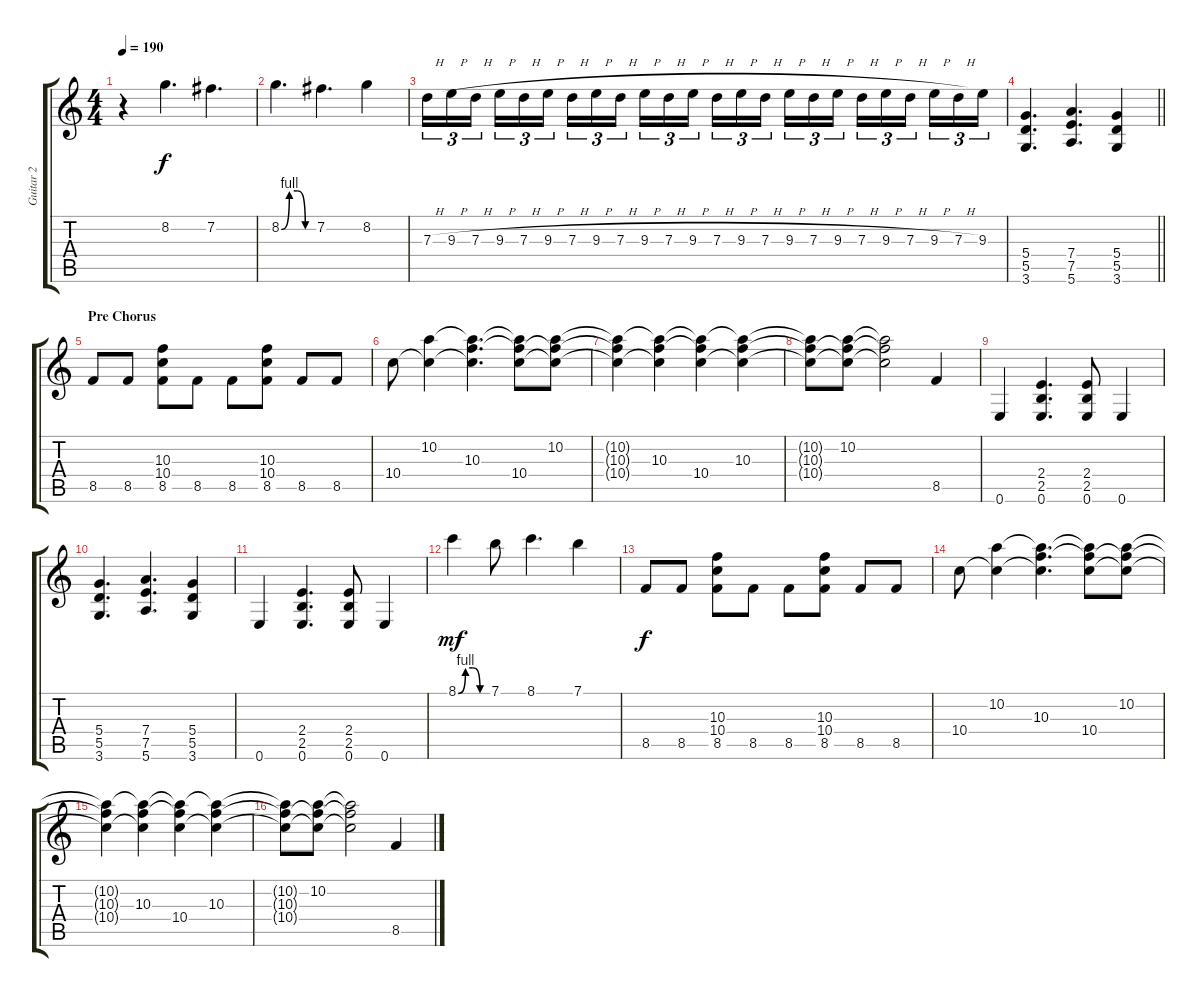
\track ("Guitar 2" "Guitar 2") {instrument distortionguitar}
\staff {score tabs}
\tuning (E4 B3 G3 D3 A2 E2) {hide}
\ts (4 4)
\tempo 190
\clef g2
\ks c
r.4{dy f} 8.2.4{d} 7.2.4{d} |
8.2{be (custom 0 0 15 4 30 4 45 0 60 0)}.4{d} 7.2.4{d} 8.2.4 |
7.3{h}.16{tu (3 2)} 9.3{h}.16{tu (3 2)} 7.3{h}.16{tu (3 2) beam splitsecondary} 9.3{h}.16{tu (3 2)} 7.3{h}.16{tu (3 2)} 9.3{h}.16{tu (3 2)} 7.3{h}.16{tu (3 2)} 9.3{h}.16{tu (3 2)} 7.3{h}.16{tu (3 2) beam splitsecondary} 9.3{h}.16{tu (3 2)} 7.3{h}.16{tu (3 2)} 9.3{h}.16{tu (3 2)} 7.3{h}.16{tu (3 2)} 9.3{h}.16{tu (3 2)} 7.3{h}.16{tu (3 2) beam splitsecondary} 9.3{h}.16{tu (3 2)} 7.3{h}.16{tu (3 2)} 9.3{h}.16{tu (3 2)} 7.3{h}.16{tu (3 2)} 9.3{h}.16{tu (3 2)} 7.3{h}.16{tu (3 2) beam splitsecondary} 9.3{h}.16{tu (3 2)} 7.3{h}.16{tu (3 2)} 9.3.16{tu (3 2)} |
\barLineRight lightlight
(5.4 5.5 3.6).4{d} (7.4 7.5 5.6).4{d} (5.4 5.5 3.6).4 |
\section ("" "Pre Chorus ")
8.5.8 8.5.8 (10.3 10.4 8.5).8 8.5.8 8.5.8 (10.3 10.4 8.5).8 8.5.8 8.5.8 |
10.4.8 (10.2 10.4{t}).4 (10.2{t} 10.3 10.4{t}).4{d} (10.2{t} 10.3{t} 10.4).8 (10.2 10.3{t} 10.4{t}).8 |
(10.2{t} 10.3{t} 10.4{t}).4 (10.2{t} 10.3 10.4{t}).4 (10.2{t} 10.3{t} 10.4).4 (10.2{t} 10.3 10.4{t}).4 |
(10.2{t} 10.3{t} 10.4{t}).8 (10.2 10.3{t} 10.4{t}).8 (10.2{t} 10.3{t} 10.4{t}).2 8.5.4 |
0.6.4 (2.4 2.5 0.6).4{d} (2.4 2.5 0.6).8 0.6.4 |
(5.4 5.5 3.6).4{d} (7.4 7.5 5.6).4{d} (5.4 5.5 3.6).4 |
0.6.4 (2.4 2.5 0.6).4{d} (2.4 2.5 0.6).8 0.6.4 |
8.1{be (custom 0 0 15 4 30 4 45 0 60 0)}.4{dy mf} 7.1.8 8.1.4{d} 7.1.4 |
8.5.8{dy f} 8.5.8 (10.3 10.4 8.5).8 8.5.8 8.5.8 (10.3 10.4 8.5).8 8.5.8 8.5.8 |
10.4.8 (10.2 10.4{t}).4 (10.2{t} 10.3 10.4{t}).4{d} (10.2{t} 10.3{t} 10.4).8 (10.2 10.3{t} 10.4{t}).8 |
(10.2{t} 10.3{t} 10.4{t}).4 (10.2{t} 10.3 10.4{t}).4 (10.2{t} 10.3{t} 10.4).4 (10.2{t} 10.3 10.4{t}).4 |
(10.2{t} 10.3{t} 10.4{t}).8 (10.2 10.3{t} 10.4{t}).8 (10.2{t} 10.3{t} 10.4{t}).2 8.5.4
